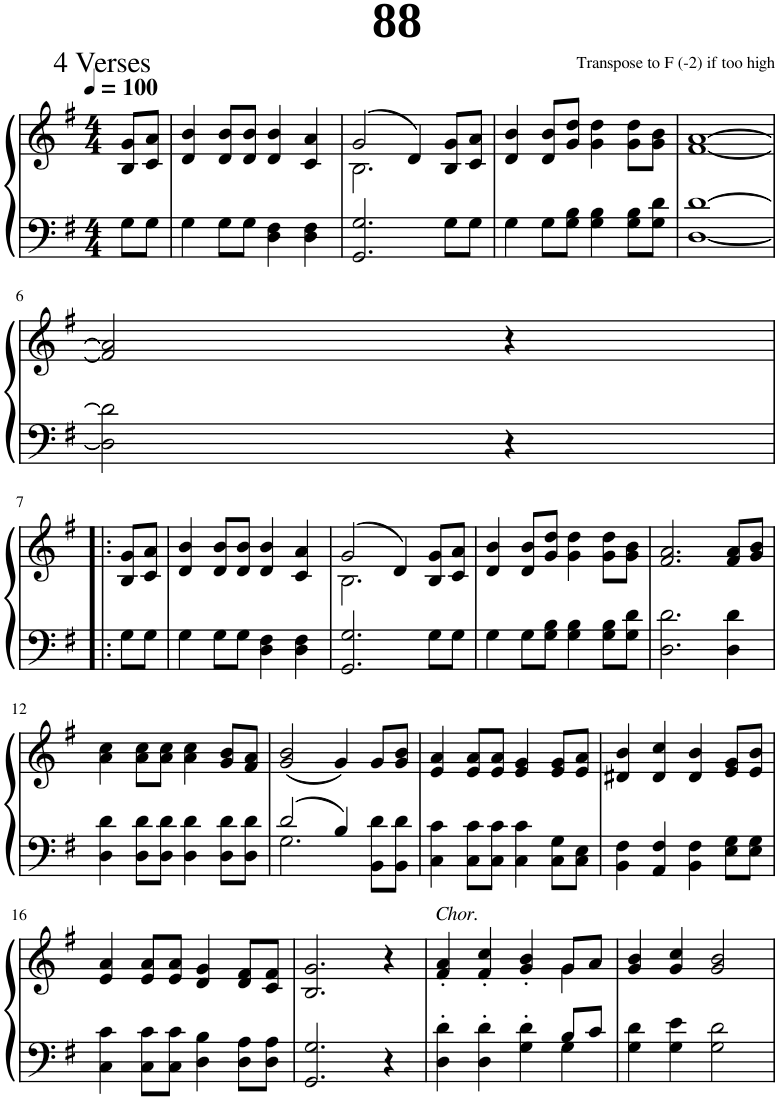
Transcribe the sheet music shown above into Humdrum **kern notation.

**kern	**kern
*part1	*part1
*staff2	*staff1
*I"Piano	*
*I'Pno.	*
*clefF4	*clefG2
*k[f#]	*k[f#]
*M4/4	*M4/4
*MM100	*MM100
=1	=1
8G\L	8B/ 8g/L
8G\J	8c/ 8a/J
=2	=2
4G\	4d/ 4b/
8G\L	8d/ 8b/L
8G\J	8d/ 8b/J
4D\ 4F#\	4d/ 4b/
4D\ 4F#\	4c/ 4a/
=3	=3
*	*^
2.GG/ 2.G/	(2g/	2.B\
.	4d/)	.
8G\L	8B/ 8g/L	4ryy
8G\J	8c/ 8a/J	.
*	*v	*v
=4	=4
4G\	4d/ 4b/
8G\L	8d/ 8b/L
8G\ 8B\J	8g/ 8dd/J
4G\ 4B\	4g\ 4dd\
8G\ 8B\L	8g\ 8dd\L
8G\ 8d\J	8g\ 8b\J
=5	=5
[1D [1d	[1f# [1a
!!LO:LB:g=z
=6	=6
2D\] 2d\]	2f#/] 2a/]
4r	4r
!!LO:LB:g=z
=7!|:	=7!|:
8G\L	8B/ 8g/L
8G\J	8c/ 8a/J
=8	=8
4G\	4d/ 4b/
8G\L	8d/ 8b/L
8G\J	8d/ 8b/J
4D\ 4F#\	4d/ 4b/
4D\ 4F#\	4c/ 4a/
=9	=9
*	*^
2.GG/ 2.G/	(2g/	2.B\
.	4d/)	.
8G\L	8B/ 8g/L	4ryy
8G\J	8c/ 8a/J	.
*	*v	*v
=10	=10
4G\	4d/ 4b/
8G\L	8d/ 8b/L
8G\ 8B\J	8g/ 8dd/J
4G\ 4B\	4g\ 4dd\
8G\ 8B\L	8g\ 8dd\L
8G\ 8d\J	8g\ 8b\J
=11	=11
2.D\ 2.d\	2.f#/ 2.a/
4D\ 4d\	8f#/ 8a/L
.	8g/ 8b/J
!!LO:LB:g=z
=12	=12
4D\ 4d\	4a\ 4cc\
8D\ 8d\L	8a\ 8cc\L
8D\ 8d\J	8a\ 8cc\J
4D\ 4d\	4a\ 4cc\
8D\ 8d\L	8g/ 8b/L
8D\ 8d\J	8f#/ 8a/J
=13	=13
*^	*
2d/	2.G\	(2g/ 2b/
4B/	.	4g/)
4ryy	8BB\ 8d\L	8g/L
.	8BB\ 8d\J	8g/ 8b/J
*v	*v	*
=14	=14
4C\ 4c\	4e/ 4a/
8C\ 8c\L	8e/ 8a/L
8C\ 8c\J	8e/ 8a/J
4C\ 4c\	4e/ 4g/
8C\ 8G\L	8e/ 8g/L
8C\ 8E\J	8e/ 8a/J
=15	=15
4BB\ 4F#\	4d#X/ 4b/
4AA/ 4F#/	4d#/ 4cc/
4BB\ 4F#\	4d#/ 4b/
8E\ 8G\L	8e/ 8g/L
8E\ 8G\J	8e/ 8b/J
!!LO:LB:g=z
=16	=16
4C\ 4c\	4e/ 4a/
8C\ 8c\L	8e/ 8a/L
8C\ 8c\J	8e/ 8a/J
4D\ 4B\	4d/ 4g/
8D\ 8A\L	8d/ 8f#/L
8D\ 8A\J	8c/ 8f#/J
=17	=17
2.GG/ 2.G/	2.B/ 2.g/
4r	4r
=18	=18
*^	*^
!	!	!LO:TX:a:i:t=Chor.	!
2.ryy	4D\'> 4d\'>	4f#/'< 4a/'<	2.ryy
.	4D\'> 4d\'>	4f#/'< 4cc/'<	.
.	4G\'> 4d\'>	4g/'< 4b/'<	.
8B/L	4G\	8g/L	4g\
8c/J	.	8a/J	.
*v	*v	*	*
*	*v	*v
=19	=19
4G\ 4d\	4g/ 4b/
4G\ 4e\	4g/ 4cc/
2G\ 2d\	2g/ 2b/
=	=
*-	*-
